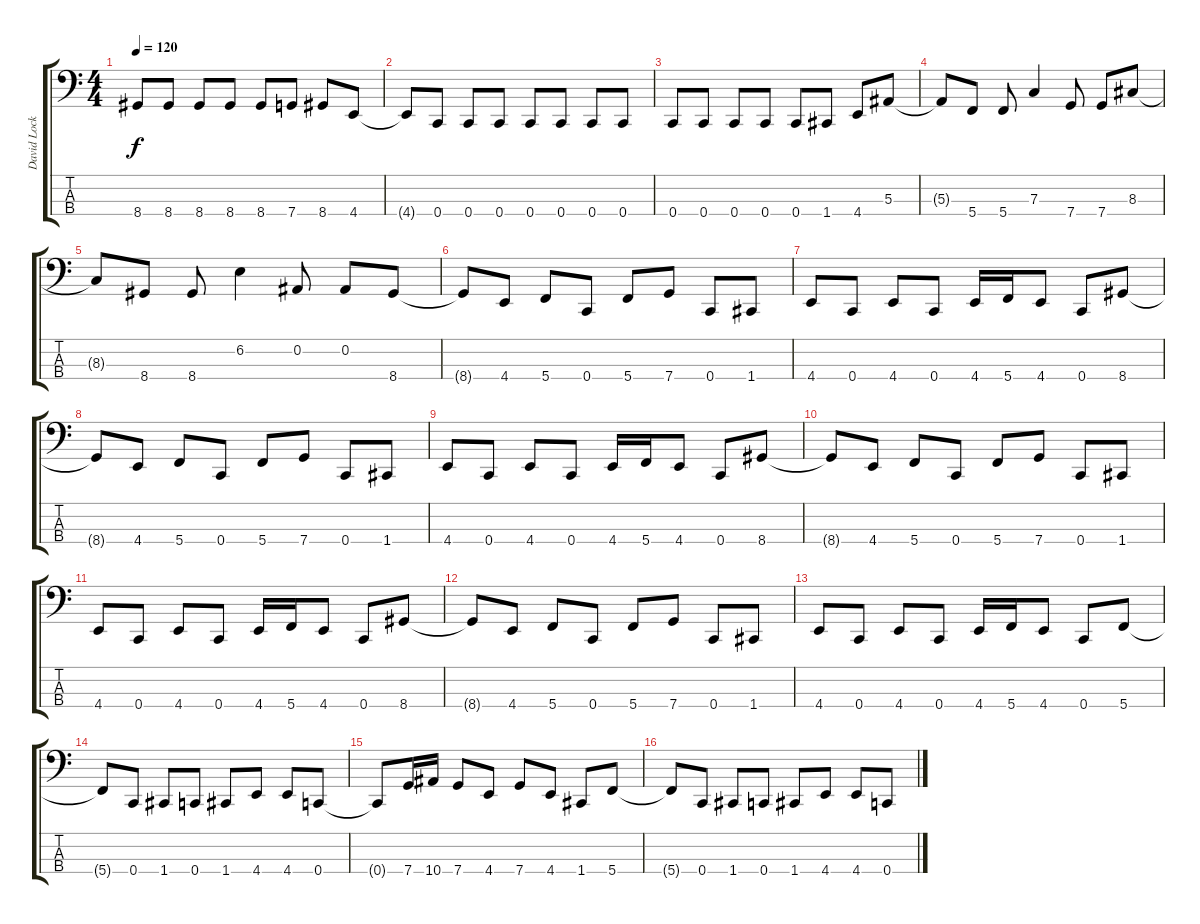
\track ("David Lock (Bass)" "David Lock") {instrument electricbasspick}
\staff {score tabs}
\tuning (Eb2 Bb1 F1 C1) {hide}
\ts (4 4)
\tempo 120
\clef f4
\ks c
8.4{t}.8{dy f} 8.4.8 8.4.8 8.4.8 8.4.8 7.4.8 8.4.8 4.4.8 |
4.4{t}.8 0.4.8 0.4.8 0.4.8 0.4.8 0.4.8 0.4.8 0.4.8 |
0.4.8 0.4.8 0.4.8 0.4.8 0.4.8 1.4.8 4.4.8 5.3.8 |
5.3{t}.8 5.4.8 5.4.8 7.3.4 7.4.8 7.4.8 8.3.8 |
8.3{t}.8 8.4.8 8.4.8 6.2.4 0.2.8 0.2.8 8.4.8 |
8.4{t}.8 4.4.8 5.4.8 0.4.8 5.4.8 7.4.8 0.4.8 1.4.8 |
4.4.8 0.4.8 4.4.8 0.4.8 4.4.16 5.4.16 4.4.8 0.4.8 8.4.8 |
8.4{t}.8 4.4.8 5.4.8 0.4.8 5.4.8 7.4.8 0.4.8 1.4.8 |
4.4.8 0.4.8 4.4.8 0.4.8 4.4.16 5.4.16 4.4.8 0.4.8 8.4.8 |
8.4{t}.8 4.4.8 5.4.8 0.4.8 5.4.8 7.4.8 0.4.8 1.4.8 |
4.4.8 0.4.8 4.4.8 0.4.8 4.4.16 5.4.16 4.4.8 0.4.8 8.4.8 |
8.4{t}.8 4.4.8 5.4.8 0.4.8 5.4.8 7.4.8 0.4.8 1.4.8 |
4.4.8 0.4.8 4.4.8 0.4.8 4.4.16 5.4.16 4.4.8 0.4.8 5.4.8 |
5.4{t}.8 0.4.8 1.4.8 0.4.8 1.4.8 4.4.8 4.4.8 0.4.8 |
0.4{t}.8 7.4.16 10.4.16 7.4.8 4.4.8 7.4.8 4.4.8 1.4.8 5.4.8 |
5.4{t}.8 0.4.8 1.4.8 0.4.8 1.4.8 4.4.8 4.4.8 0.4.8
